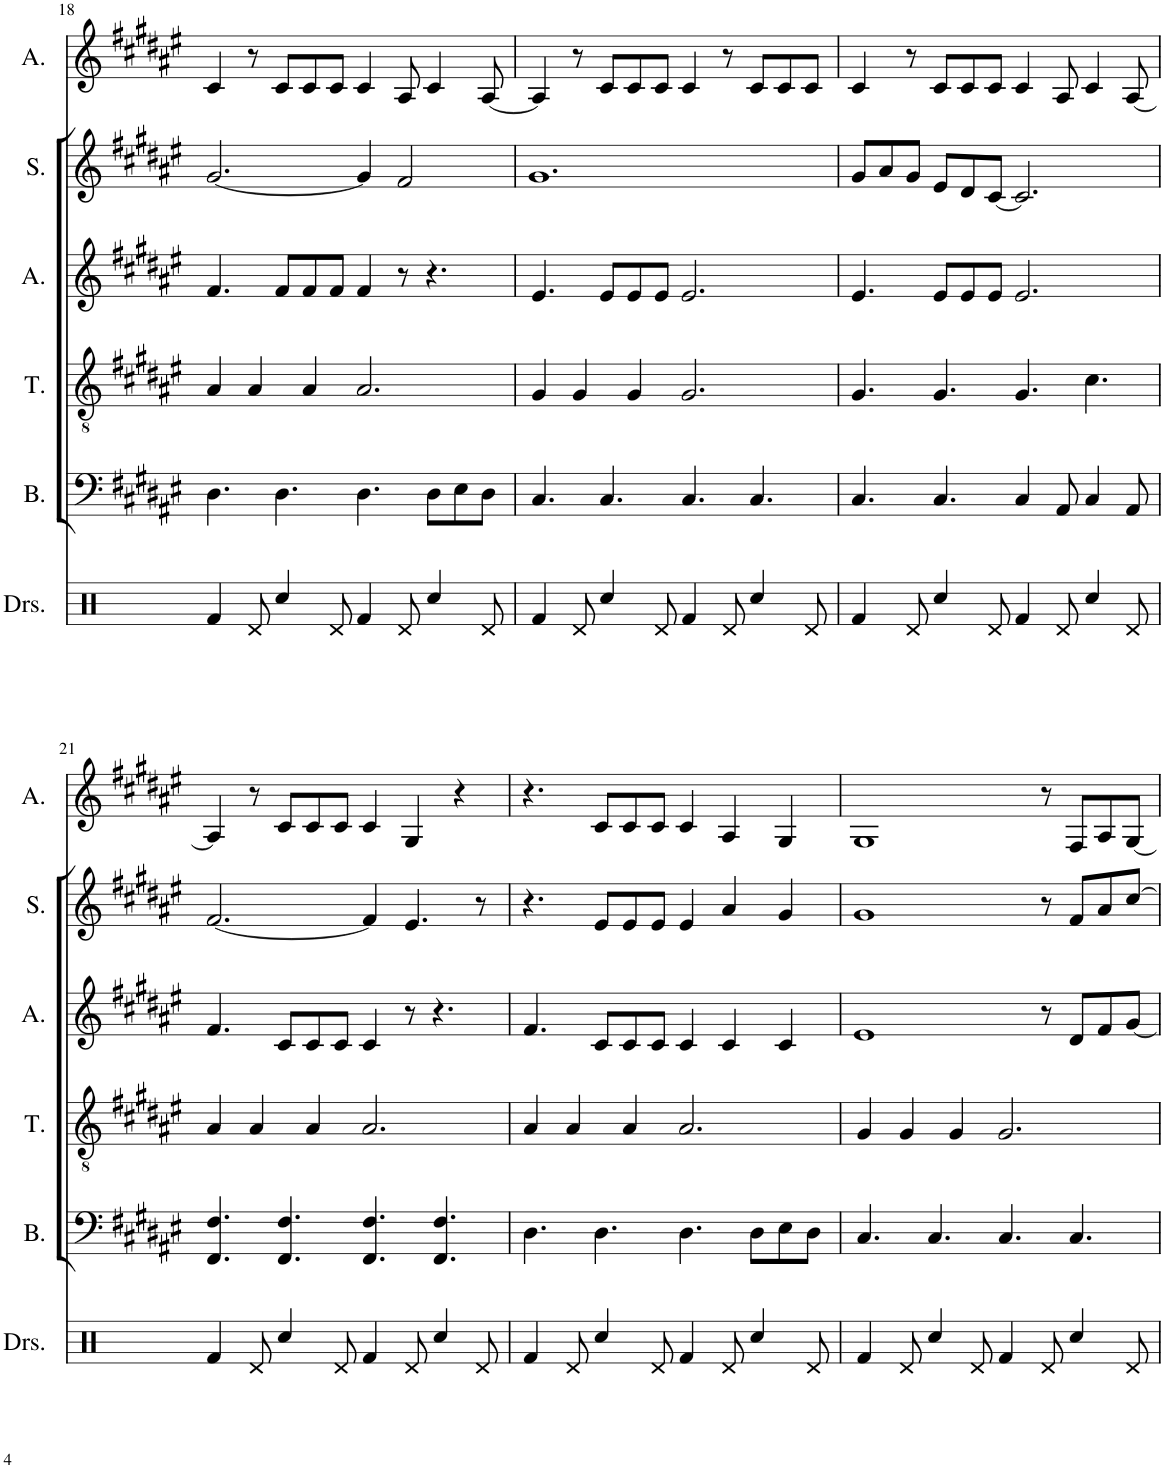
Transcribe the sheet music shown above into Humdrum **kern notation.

**kern	**kern	**kern	**kern	**kern	**kern
*part6	*part5	*part4	*part3	*part2	*part1
*staff6	*staff5	*staff4	*staff3	*staff2	*staff1
*I"Drumset	*I"Bass	*I"Tenor	*I"Alto	*I"Soprano	*I"Alto
*I'Drs.	*I'B.	*I'T.	*I'A.	*I'S.	*I'A.
!!LO:PB:g=z
*clefX	*clefF4	*clefGv2	*clefG2	*clefG2	*clefG2
*k[]	*k[f#c#g#d#a#e#]	*k[f#c#g#d#a#e#]	*k[f#c#g#d#a#e#]	*k[f#c#g#d#a#e#]	*k[f#c#g#d#a#e#]
*M12/8	*M12/8	*M12/8	*M12/8	*M12/8	*M12/8
=18	=18	=18	=18	=18	=18
4Rf/	4.D#\	4A#/	4.f#/	[2.g#/	4c#/
8Rd/	.	4A#/	.	.	8r
4Rcc/	4.D#\	.	8f#/L	.	8c#/L
.	.	4A#/	8f#/	.	8c#/
8Rd/	.	.	8f#/J	.	8c#/J
4Rf/	4.D#\	2.A#/	4f#/	4g#/]	4c#/
8Rd/	.	.	8r	2f#/	8A#/
4Rcc/	8D#\L	.	4.r	.	4c#/
.	8E#\	.	.	.	.
8Rd/	8D#\J	.	.	.	[8A#/
=19	=19	=19	=19	=19	=19
4Rf/	4.C#/	4G#/	4.e#/	1.g#	4A#/]
8Rd/	.	4G#/	.	.	8r
4Rcc/	4.C#/	.	8e#/L	.	8c#/L
.	.	4G#/	8e#/	.	8c#/
8Rd/	.	.	8e#/J	.	8c#/J
4Rf/	4.C#/	2.G#/	2.e#/	.	4c#/
8Rd/	.	.	.	.	8r
4Rcc/	4.C#/	.	.	.	8c#/L
.	.	.	.	.	8c#/
8Rd/	.	.	.	.	8c#/J
=20	=20	=20	=20	=20	=20
4Rf/	4.C#/	4.G#/	4.e#/	8g#/L	4c#/
.	.	.	.	8a#/	.
8Rd/	.	.	.	8g#/J	8r
4Rcc/	4.C#/	4.G#/	8e#/L	8e#/L	8c#/L
.	.	.	8e#/	8d#/	8c#/
8Rd/	.	.	8e#/J	[8c#/J	8c#/J
4Rf/	4C#/	4.G#/	2.e#/	2.c#/]	4c#/
8Rd/	8AA#/	.	.	.	8A#/
4Rcc/	4C#/	4.c#\	.	.	4c#/
8Rd/	8AA#/	.	.	.	[8A#/
!!LO:LB:g=z
=21	=21	=21	=21	=21	=21
4Rf/	4.FF#/ 4.F#/	4A#/	4.f#/	[2.f#/	4A#/]
8Rd/	.	4A#/	.	.	8r
4Rcc/	4.FF#/ 4.F#/	.	8c#/L	.	8c#/L
.	.	4A#/	8c#/	.	8c#/
8Rd/	.	.	8c#/J	.	8c#/J
4Rf/	4.FF#/ 4.F#/	2.A#/	4c#/	4f#/]	4c#/
8Rd/	.	.	8r	4.e#/	4G#/
4Rcc/	4.FF#/ 4.F#/	.	4.r	.	.
.	.	.	.	.	4r
8Rd/	.	.	.	8r	.
=22	=22	=22	=22	=22	=22
4Rf/	4.D#\	4A#/	4.f#/	4.r	4.r
8Rd/	.	4A#/	.	.	.
4Rcc/	4.D#\	.	8c#/L	8e#/L	8c#/L
.	.	4A#/	8c#/	8e#/	8c#/
8Rd/	.	.	8c#/J	8e#/J	8c#/J
4Rf/	4.D#\	2.A#/	4c#/	4e#/	4c#/
8Rd/	.	.	4c#/	4a#/	4A#/
4Rcc/	8D#\L	.	.	.	.
.	8E#\	.	4c#/	4g#/	4G#/
8Rd/	8D#\J	.	.	.	.
=23	=23	=23	=23	=23	=23
4Rf/	4.C#/	4G#/	1e#	1g#	1G#
8Rd/	.	4G#/	.	.	.
4Rcc/	4.C#/	.	.	.	.
.	.	4G#/	.	.	.
8Rd/	.	.	.	.	.
4Rf/	4.C#/	2.G#/	.	.	.
8Rd/	.	.	8r	8r	8r
4Rcc/	4.C#/	.	8d#/L	8f#/L	8F#/L
.	.	.	8f#/	8a#/	8A#/
8Rd/	.	.	[8g#/J	[8cc#/J	[8G#/J
=	=	=	=	=	=
*-	*-	*-	*-	*-	*-
